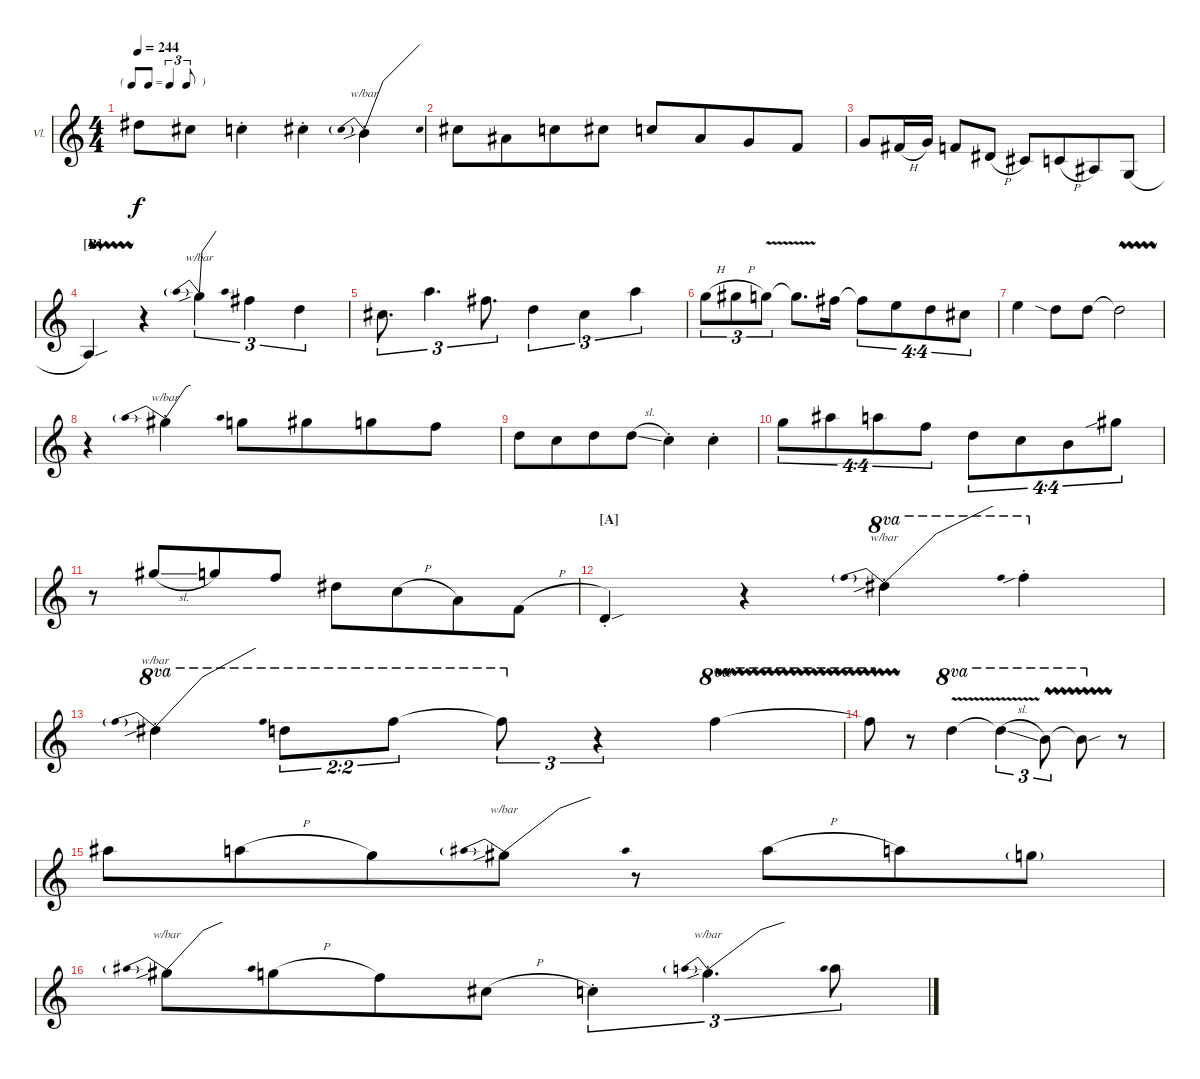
\defaultSystemsLayout 4
\bracketExtendMode groupsimilarinstruments
\firstSystemTrackNameOrientation horizontal
\otherSystemsTrackNameOrientation horizontal
\track ("Violin" "Vl.") {instrument violin}
\staff {score}
\tuning (E5 A4 D4 G3)
\ts (4 4)
\tf triplet8th
\tempo 244
\clef g2
\scale
0.25
\ks c
6.2.8{dy f} 4.2.8 3.2{st}.4 4.2{st}.4 4.2{sib st}.4{tbe (predivedive default 0 -4 30 0)} |
\scale
0.25 4.2.8 1.2.8{beam merge} 3.2.8 4.2.8 3.2.8 1.2.8{beam merge} 5.3.8 3.3.8 |
\scale
0.25 5.3.8 4.3{h}.16 5.3.16 3.3.8 8.4{h}.8 6.4.8 5.4{h}.8{beam merge} 3.4.8 0.4{h}.8 |
\section ("B" "")
\scale
0.25 2.4{vw sou}.4 r.4 5.1{sib}.4{tu (3 2) tbe (predivedive default 0 -4 30 0)} 9.2.4{tu (3 2)} 12.3.4{tu (3 2)} |
\scale
0.25 11.3.8{d tu (3 2)} 12.2.4{d tu (3 2)} 16.3.8{d tu (3 2)} 19.4.4{tu (3 2) beam merge} 18.4.4{tu (3 2)} 19.3.4{tu (3 2)} |
\scale
0.25 10.2{h}.8{tu (3 2)} 11.2{h}.8{tu (3 2)} 10.2{v}.8{tu (3 2)} 10.2{v t}.8{d} 9.2.16 9.2{t}.8{tu (4 4)} 0.1.8{tu (4 4) beam merge} 5.2.8{tu (4 4)} 4.2.8{tu (4 4)} |
\scale
0.25 0.1.4 5.2{sia}.8 5.2.8 5.2{vw t}.2 |
\scale
0.25 r.4 5.1{st}.4{tbe (predivedive default 0 -2 11.4 0)} 3.1.8 4.1.8{beam merge} 3.1.8 1.1.8 |
\scale
0.25 5.2.8 3.2.8{beam merge} 5.2.8 5.2{sl}.8 3.2{st}.4 3.2{st}.4 |
\scale
0.25 3.1.8{tu (4 4) beam merge} 6.1.8{tu (4 4) beam merge} 5.1.8{tu (4 4) beam merge} 8.2.8{tu (4 4)} 5.2.8{tu (4 4)} 3.2.8{tu (4 4) beam merge} 2.2.8{tu (4 4)} 4.1{sib}.8{tu (4 4)} |
\scale
0.25 r.8 4.1{sl}.8{beam merge} 3.1.8 1.1.8 6.2.8{beam invert} 3.2{h}.8{beam merge} 0.2.8 3.3{h}.8 |
\section ("A" "")
\scale
0.25 0.3{sou st}.4 r.4 13.1{sib st}.4{tbe (predivedive default 0 -4 30 0) ot 8va} 13.1{sib st}.4{ot 8va} |
\scale
0.25 13.1{sib st}.4{tbe (predivedive default 0 -4 30 0) ot 8va} 10.1.8{tu (2 2) ot 8va} 13.1.8{tu (2 2) ot 8va} 13.1{t}.8{tu (3 2) ot 8va} r.4{tu (3 2)} 13.1{vw}.4{ot 8va} |
\scale
0.25 13.1{vw t}.8{ot 8va} r.8 10.1{v}.4{ot 8va} 10.1{sl t}.4{tu (3 2) ot 8va} 7.1{vw}.8{tu (3 2) ot 8va} 7.1{vw sou t}.8{ot 8va} r.8 |
\scale
0.25 6.1.8 5.1{h}.8{beam merge} 3.1.8 6.1{sib}.8{tbe (predivedive default 0 -4 30 0)} r.8 6.1{h}.8{beam merge} 5.1.8 3.1{g}.8 |
\scale
0.25 6.1{sib}.8{tbe (predivedive default 0 -4 30 0)} 3.1{h}.8{beam merge} 1.1.8 4.2{h}.8 3.2{st}.4{tu (3 2)} 5.1{sib st}.4{d tu (3 2) tbe (predivedive default 0 -4 30 0)} 5.1{sl}.8{tu (3 2)}
